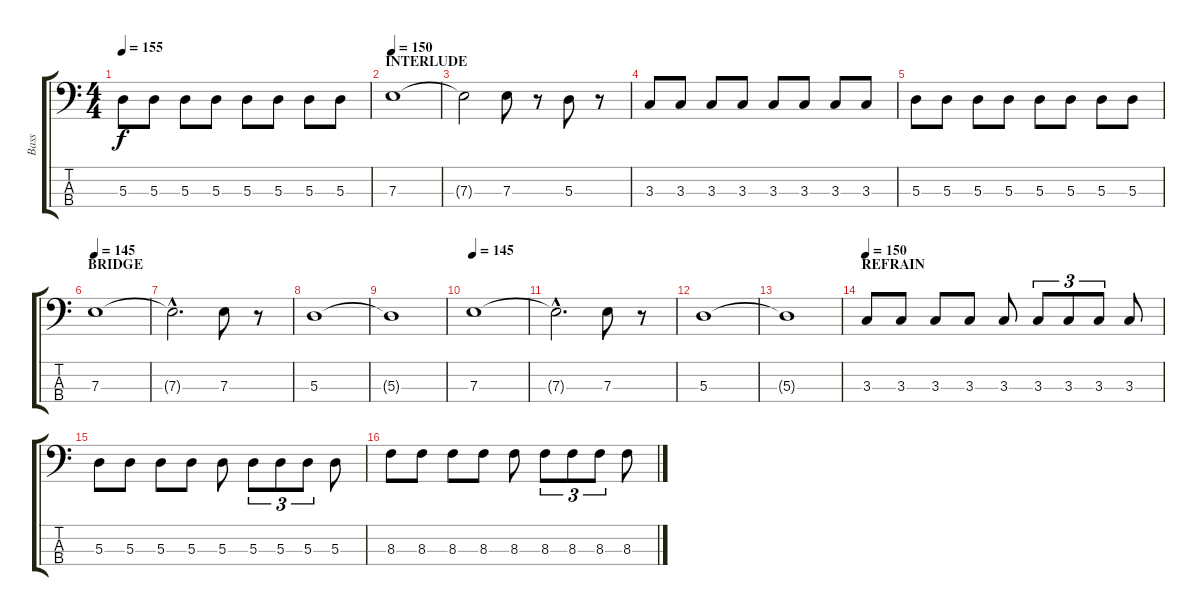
\track ("Bass" "Bass") {instrument electricbassfinger}
\staff {score tabs}
\tuning (G2 D2 A1 E1) {hide}
\ts (4 4)
\tempo 155
\clef f4
\ks c
5.3.8{dy f} 5.3.8 5.3.8 5.3.8 5.3.8 5.3.8 5.3.8 5.3.8 |
\section ("" "INTERLUDE")
\tempo 150
7.3.1 |
7.3{t}.2 7.3.8 r.8 5.3.8 r.8 |
3.3.8 3.3.8 3.3.8 3.3.8 3.3.8 3.3.8 3.3.8 3.3.8 |
5.3.8 5.3.8 5.3.8 5.3.8 5.3.8 5.3.8 5.3.8 5.3.8 |
\section ("" "BRIDGE")
\tempo 150
\tempo 145
7.3.1 |
7.3{hac t}.2{d} 7.3.8 r.8 |
5.3.1 |
5.3{t}.1 |
\tempo 145
7.3.1 |
7.3{hac t}.2{d} 7.3.8 r.8 |
5.3.1 |
5.3{t}.1 |
\section ("" "REFRAIN")
\tempo 150
3.3.8 3.3.8 3.3.8 3.3.8 3.3.8 3.3.8{tu (3 2)} 3.3.8{tu (3 2)} 3.3.8{tu (3 2)} 3.3.8 |
5.3.8 5.3.8 5.3.8 5.3.8 5.3.8 5.3.8{tu (3 2)} 5.3.8{tu (3 2)} 5.3.8{tu (3 2)} 5.3.8 |
8.3.8 8.3.8 8.3.8 8.3.8 8.3.8 8.3.8{tu (3 2)} 8.3.8{tu (3 2)} 8.3.8{tu (3 2)} 8.3.8
